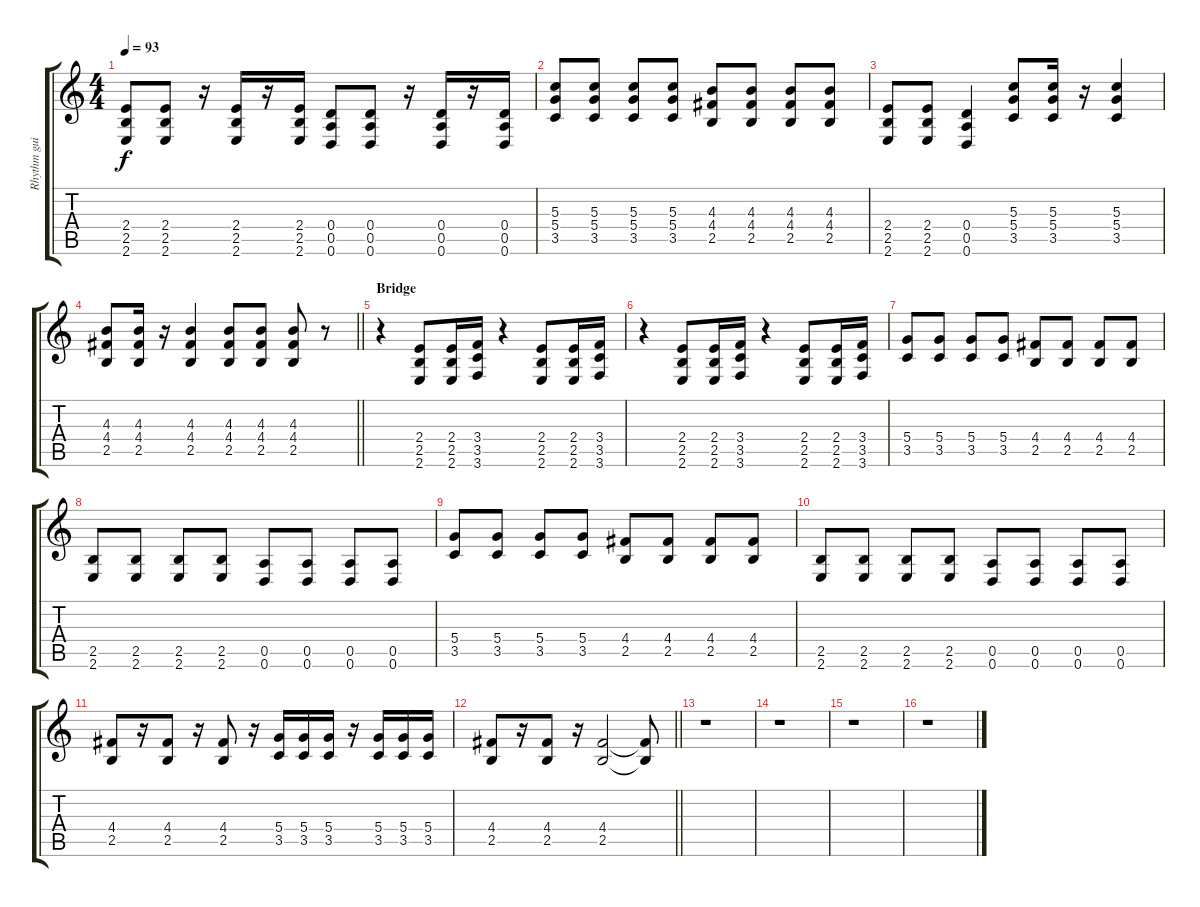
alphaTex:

\track ("Rhythm guitar" "Rhythm gui") {instrument distortionguitar}
\staff {score tabs}
\tuning (E4 B3 G3 D3 A2 D2) {hide}
\ts (4 4)
\tempo 93
\clef g2
\ks c
(2.4 2.5 2.6).8{dy f} (2.4 2.5 2.6).8 r.16 (2.4 2.5 2.6).16 r.16 (2.4 2.5 2.6).16 (0.4 0.5 0.6).8 (0.4 0.5 0.6).8 r.16 (0.4 0.5 0.6).16 r.16 (0.4 0.5 0.6).16 |
(5.3 5.4 3.5).8 (5.3 5.4 3.5).8 (5.3 5.4 3.5).8 (5.3 5.4 3.5).8 (4.3 4.4 2.5).8 (4.3 4.4 2.5).8 (4.3 4.4 2.5).8 (4.3 4.4 2.5).8 |
(2.4 2.5 2.6).8 (2.4 2.5 2.6).8 (0.4 0.5 0.6).4 (5.3 5.4 3.5).8 (5.3 5.4 3.5).16 r.16 (5.3 5.4 3.5).4 |
\barLineRight lightlight
(4.3 4.4 2.5).8 (4.3 4.4 2.5).16 r.16 (4.3 4.4 2.5).4 (4.3 4.4 2.5).8 (4.3 4.4 2.5).8 (4.3 4.4 2.5).8 r.8 |
\section ("" "Bridge")
r.4 (2.4 2.5 2.6).8 (2.4 2.5 2.6).16 (3.4 3.5 3.6).16 r.4 (2.4 2.5 2.6).8 (2.4 2.5 2.6).16 (3.4 3.5 3.6).16 |
r.4 (2.4 2.5 2.6).8 (2.4 2.5 2.6).16 (3.4 3.5 3.6).16 r.4 (2.4 2.5 2.6).8 (2.4 2.5 2.6).16 (3.4 3.5 3.6).16 |
(5.4 3.5).8 (5.4 3.5).8 (5.4 3.5).8 (5.4 3.5).8 (4.4 2.5).8 (4.4 2.5).8 (4.4 2.5).8 (4.4 2.5).8 |
(2.5 2.6).8 (2.5 2.6).8 (2.5 2.6).8 (2.5 2.6).8 (0.5 0.6).8 (0.5 0.6).8 (0.5 0.6).8 (0.5 0.6).8 |
(5.4 3.5).8 (5.4 3.5).8 (5.4 3.5).8 (5.4 3.5).8 (4.4 2.5).8 (4.4 2.5).8 (4.4 2.5).8 (4.4 2.5).8 |
(2.5 2.6).8 (2.5 2.6).8 (2.5 2.6).8 (2.5 2.6).8 (0.5 0.6).8 (0.5 0.6).8 (0.5 0.6).8 (0.5 0.6).8 |
(4.4 2.5).8 r.16 (4.4 2.5).8 r.16 (4.4 2.5).8 r.16 (5.4 3.5).16 (5.4 3.5).16 (5.4 3.5).16 r.16 (5.4 3.5).16 (5.4 3.5).16 (5.4 3.5).16 |
\barLineRight lightlight
(4.4 2.5).8 r.16 (4.4 2.5).8 r.16 (4.4 2.5).2 (4.4{t} 2.5{t}).8 |
r.1 |
r.1 |
r.1 |
r.1
